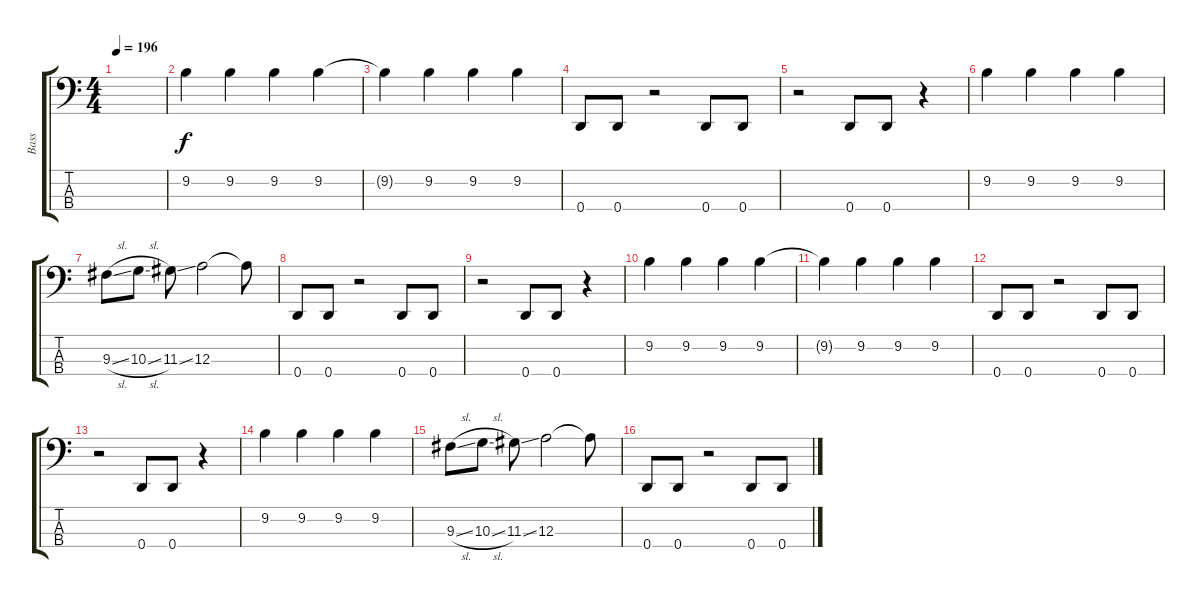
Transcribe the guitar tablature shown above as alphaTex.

\track ("Bass" "Bass") {instrument electricbasspick}
\staff {score tabs}
\tuning (G2 D2 A1 D1) {hide}
\ts (4 4)
\tempo 196
\clef f4
\ks c
|
9.2.4 9.2.4 9.2.4 9.2.4 |
9.2{t}.4 9.2.4 9.2.4 9.2.4 |
0.4.8 0.4.8 r.2 0.4.8 0.4.8 |
r.2 0.4.8 0.4.8 r.4 |
9.2.4 9.2.4 9.2.4 9.2.4 |
9.3{sl}.8 10.3{sl}.8 11.3{ss}.8 12.3.2 12.3{t}.8 |
0.4.8 0.4.8 r.2 0.4.8 0.4.8 |
r.2 0.4.8 0.4.8 r.4 |
9.2.4 9.2.4 9.2.4 9.2.4 |
9.2{t}.4 9.2.4 9.2.4 9.2.4 |
0.4.8 0.4.8 r.2 0.4.8 0.4.8 |
r.2 0.4.8 0.4.8 r.4 |
9.2.4 9.2.4 9.2.4 9.2.4 |
9.3{sl}.8 10.3{sl}.8 11.3{ss}.8 12.3.2 12.3{t}.8 |
0.4.8 0.4.8 r.2 0.4.8 0.4.8
